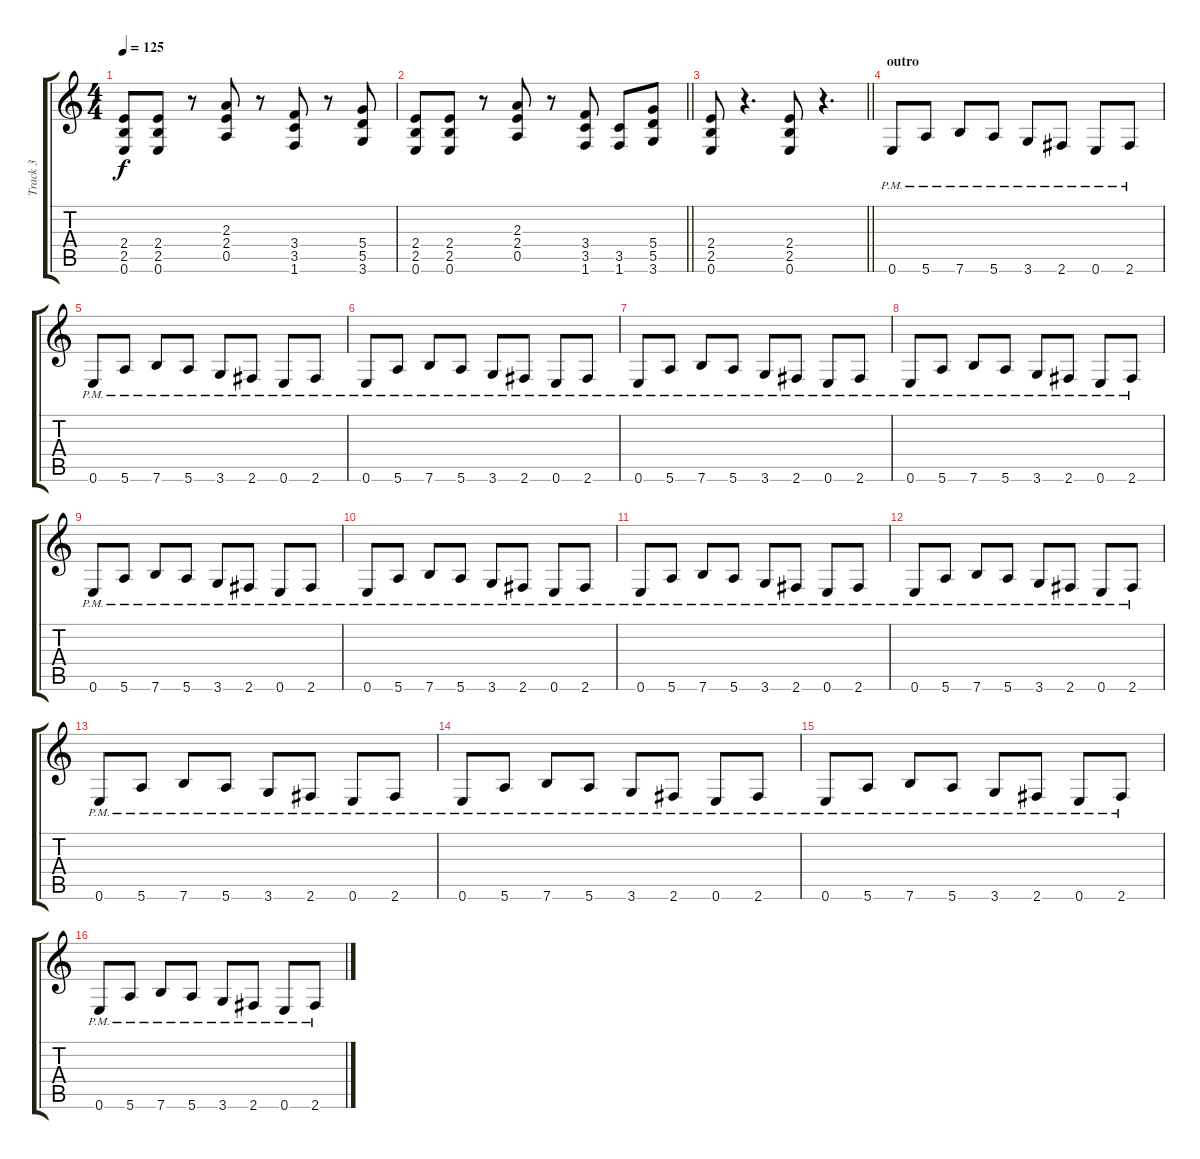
\track ("Track 3" "Track 3") {instrument distortionguitar}
\staff {score tabs}
\tuning (E4 B3 G3 D3 A2 E2) {hide}
\ts (4 4)
\tempo 125
\clef g2
\ks c
(2.4 2.5 0.6).8{dy f} (2.4 2.5 0.6).8 r.8 (2.3 2.4 0.5).8 r.8 (3.4 3.5 1.6).8 r.8 (5.4 5.5 3.6).8 |
\barLineRight lightlight
(2.4 2.5 0.6).8 (2.4 2.5 0.6).8 r.8 (2.3 2.4 0.5).8 r.8 (3.4 3.5 1.6).8 (3.5 1.6).8 (5.4 5.5 3.6).8 |
\barLineRight lightlight
(2.4 2.5 0.6).8 r.4{d} (2.4 2.5 0.6).8 r.4{d} |
\section ("" "outro")
0.6{pm}.8 5.6{pm}.8 7.6{pm}.8 5.6{pm}.8 3.6{pm}.8 2.6{pm}.8 0.6{pm}.8 2.6{pm}.8 |
0.6{pm}.8 5.6{pm}.8 7.6{pm}.8 5.6{pm}.8 3.6{pm}.8 2.6{pm}.8 0.6{pm}.8 2.6{pm}.8 |
0.6{pm}.8 5.6{pm}.8 7.6{pm}.8 5.6{pm}.8 3.6{pm}.8 2.6{pm}.8 0.6{pm}.8 2.6{pm}.8 |
0.6{pm}.8 5.6{pm}.8 7.6{pm}.8 5.6{pm}.8 3.6{pm}.8 2.6{pm}.8 0.6{pm}.8 2.6{pm}.8 |
0.6{pm}.8 5.6{pm}.8 7.6{pm}.8 5.6{pm}.8 3.6{pm}.8 2.6{pm}.8 0.6{pm}.8 2.6{pm}.8 |
0.6{pm}.8 5.6{pm}.8 7.6{pm}.8 5.6{pm}.8 3.6{pm}.8 2.6{pm}.8 0.6{pm}.8 2.6{pm}.8 |
0.6{pm}.8 5.6{pm}.8 7.6{pm}.8 5.6{pm}.8 3.6{pm}.8 2.6{pm}.8 0.6{pm}.8 2.6{pm}.8 |
0.6{pm}.8 5.6{pm}.8 7.6{pm}.8 5.6{pm}.8 3.6{pm}.8 2.6{pm}.8 0.6{pm}.8 2.6{pm}.8 |
0.6{pm}.8 5.6{pm}.8 7.6{pm}.8 5.6{pm}.8 3.6{pm}.8 2.6{pm}.8 0.6{pm}.8 2.6{pm}.8 |
0.6{pm}.8 5.6{pm}.8 7.6{pm}.8 5.6{pm}.8 3.6{pm}.8 2.6{pm}.8 0.6{pm}.8 2.6{pm}.8 |
0.6{pm}.8 5.6{pm}.8 7.6{pm}.8 5.6{pm}.8 3.6{pm}.8 2.6{pm}.8 0.6{pm}.8 2.6{pm}.8 |
0.6{pm}.8 5.6{pm}.8 7.6{pm}.8 5.6{pm}.8 3.6{pm}.8 2.6{pm}.8 0.6{pm}.8 2.6{pm}.8 |
0.6{pm}.8 5.6{pm}.8 7.6{pm}.8 5.6{pm}.8 3.6{pm}.8 2.6{pm}.8 0.6{pm}.8 2.6{pm}.8
